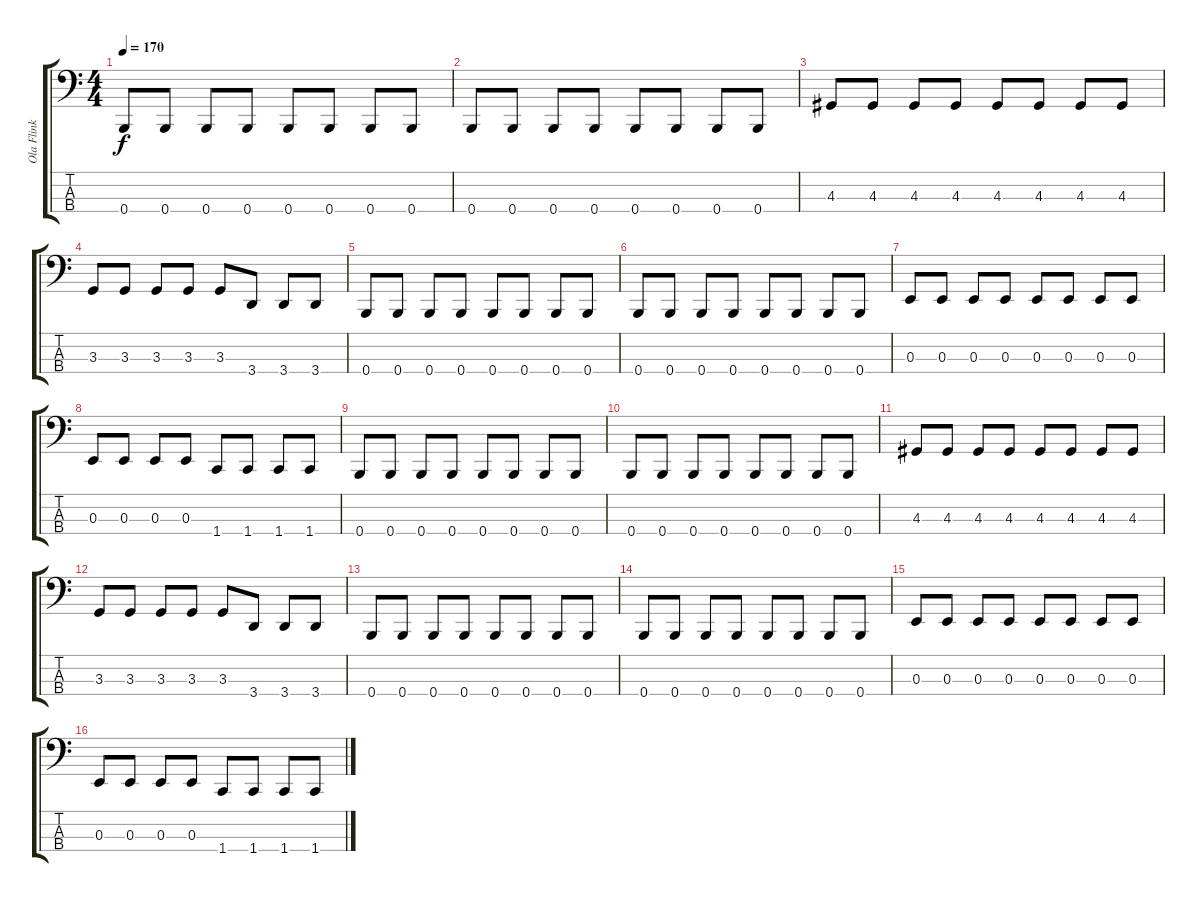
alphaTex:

\track ("Ola Flink" "Ola Flink") {instrument electricbasspick}
\staff {score tabs}
\tuning (Eb2 A1 E1 B0) {hide}
\ts (4 4)
\tempo 170
\clef f4
\ks c
0.4.8{dy f instrument electricbasspick} 0.4.8 0.4.8 0.4.8 0.4.8 0.4.8 0.4.8 0.4.8 |
0.4.8 0.4.8 0.4.8 0.4.8 0.4.8 0.4.8 0.4.8 0.4.8 |
4.3.8 4.3.8 4.3.8 4.3.8 4.3.8 4.3.8 4.3.8 4.3.8 |
3.3.8 3.3.8 3.3.8 3.3.8 3.3.8 3.4.8 3.4.8 3.4.8 |
0.4.8 0.4.8 0.4.8 0.4.8 0.4.8 0.4.8 0.4.8 0.4.8 |
0.4.8 0.4.8 0.4.8 0.4.8 0.4.8 0.4.8 0.4.8 0.4.8 |
0.3.8 0.3.8 0.3.8 0.3.8 0.3.8 0.3.8 0.3.8 0.3.8 |
0.3.8 0.3.8 0.3.8 0.3.8 1.4.8 1.4.8 1.4.8 1.4.8 |
0.4.8 0.4.8 0.4.8 0.4.8 0.4.8 0.4.8 0.4.8 0.4.8 |
0.4.8 0.4.8 0.4.8 0.4.8 0.4.8 0.4.8 0.4.8 0.4.8 |
4.3.8 4.3.8 4.3.8 4.3.8 4.3.8 4.3.8 4.3.8 4.3.8 |
3.3.8 3.3.8 3.3.8 3.3.8 3.3.8 3.4.8 3.4.8 3.4.8 |
0.4.8 0.4.8 0.4.8 0.4.8 0.4.8 0.4.8 0.4.8 0.4.8 |
0.4.8 0.4.8 0.4.8 0.4.8 0.4.8 0.4.8 0.4.8 0.4.8 |
0.3.8 0.3.8 0.3.8 0.3.8 0.3.8 0.3.8 0.3.8 0.3.8 |
0.3.8 0.3.8 0.3.8 0.3.8 1.4.8 1.4.8 1.4.8 1.4.8
